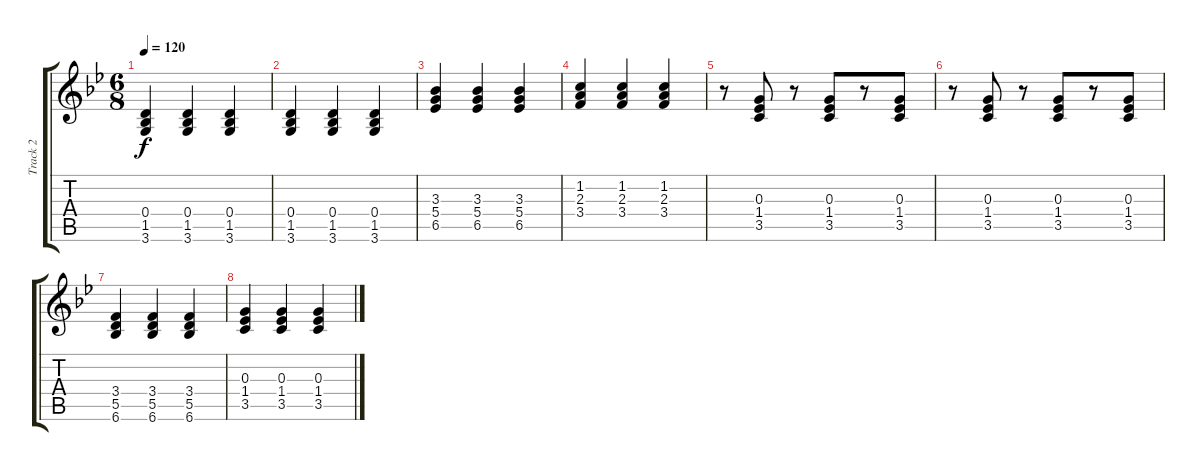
\track ("Track 2" "Track 2") {instrument distortionguitar}
\staff {score tabs}
\tuning (E4 B3 G3 D3 A2 E2) {hide}
\ts (6 8)
\tempo 120
\clef g2
\ks bb
(0.4 1.5 3.6).4{dy f} (0.4 1.5 3.6).4 (0.4 1.5 3.6).4 |
(0.4 1.5 3.6).4 (0.4 1.5 3.6).4 (0.4 1.5 3.6).4 |
(3.3 5.4 6.5).4 (3.3 5.4 6.5).4 (3.3 5.4 6.5).4 |
(1.2 2.3 3.4).4 (1.2 2.3 3.4).4 (1.2 2.3 3.4).4 |
r.8 (0.3 1.4 3.5).8 r.8 (0.3 1.4 3.5).8 r.8 (0.3 1.4 3.5).8 |
r.8 (0.3 1.4 3.5).8 r.8 (0.3 1.4 3.5).8 r.8 (0.3 1.4 3.5).8 |
(3.4 5.5 6.6).4 (3.4 5.5 6.6).4 (3.4 5.5 6.6).4 |
(0.3 1.4 3.5).4 (0.3 1.4 3.5).4 (0.3 1.4 3.5).4
